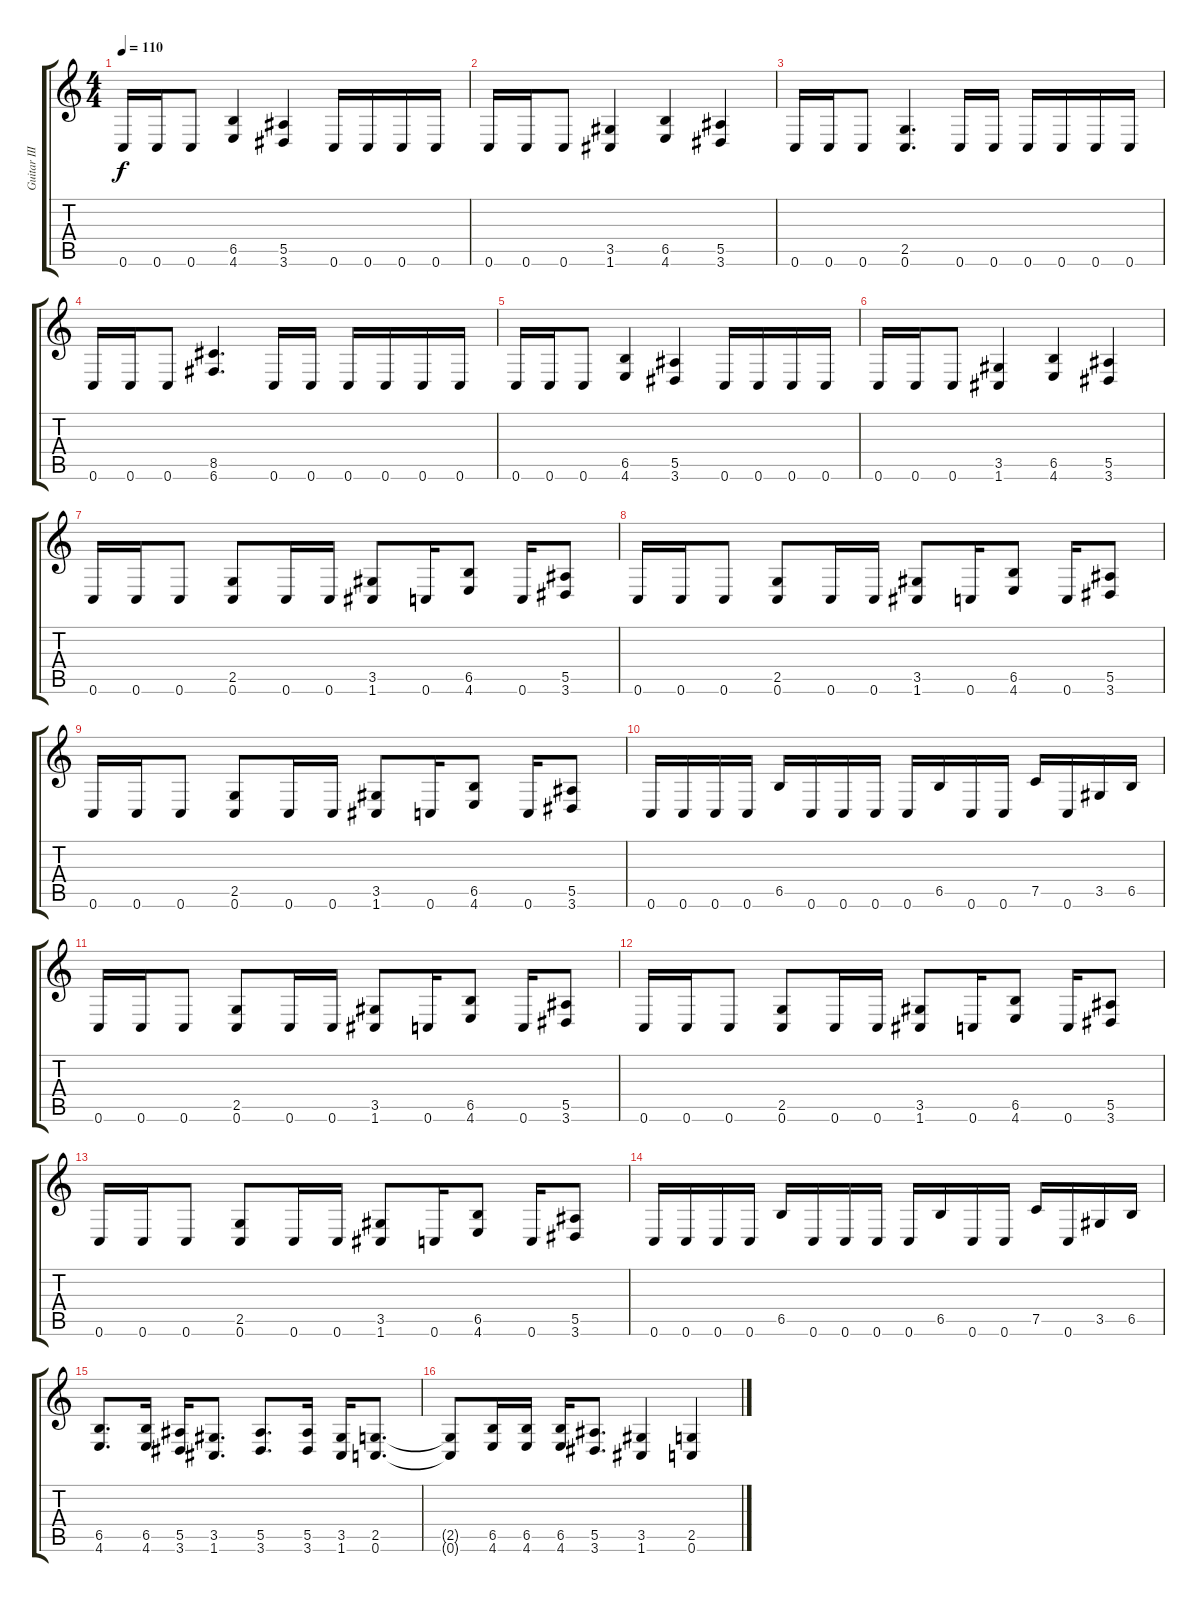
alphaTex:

\track ("Guitar III" "Guitar III") {instrument distortionguitar}
\staff {score tabs}
\tuning (C4 G3 Eb3 Bb2 F2 C2) {hide}
\ts (4 4)
\tempo 110
\clef g2
\ks c
0.6.16{dy f} 0.6.16 0.6.8 (6.5 4.6).4 (5.5 3.6).4 0.6.16 0.6.16 0.6.16 0.6.16 |
0.6.16 0.6.16 0.6.8 (3.5 1.6).4 (6.5 4.6).4 (5.5 3.6).4 |
0.6.16 0.6.16 0.6.8 (2.5 0.6).4{d} 0.6.16 0.6.16 0.6.16 0.6.16 0.6.16 0.6.16 |
0.6.16 0.6.16 0.6.8 (8.5 6.6).4{d} 0.6.16 0.6.16 0.6.16 0.6.16 0.6.16 0.6.16 |
0.6.16 0.6.16 0.6.8 (6.5 4.6).4 (5.5 3.6).4 0.6.16 0.6.16 0.6.16 0.6.16 |
0.6.16 0.6.16 0.6.8 (3.5 1.6).4 (6.5 4.6).4 (5.5 3.6).4 |
0.6.16 0.6.16 0.6.8 (2.5 0.6).8 0.6.16 0.6.16 (3.5 1.6).8 0.6.16 (6.5 4.6).8 0.6.16 (5.5 3.6).8 |
0.6.16 0.6.16 0.6.8 (2.5 0.6).8 0.6.16 0.6.16 (3.5 1.6).8 0.6.16 (6.5 4.6).8 0.6.16 (5.5 3.6).8 |
0.6.16 0.6.16 0.6.8 (2.5 0.6).8 0.6.16 0.6.16 (3.5 1.6).8 0.6.16 (6.5 4.6).8 0.6.16 (5.5 3.6).8 |
0.6.16 0.6.16 0.6.16 0.6.16 6.5.16 0.6.16 0.6.16 0.6.16 0.6.16 6.5.16 0.6.16 0.6.16 7.5.16 0.6.16 3.5.16 6.5.16 |
0.6.16 0.6.16 0.6.8 (2.5 0.6).8 0.6.16 0.6.16 (3.5 1.6).8 0.6.16 (6.5 4.6).8 0.6.16 (5.5 3.6).8 |
0.6.16 0.6.16 0.6.8 (2.5 0.6).8 0.6.16 0.6.16 (3.5 1.6).8 0.6.16 (6.5 4.6).8 0.6.16 (5.5 3.6).8 |
0.6.16 0.6.16 0.6.8 (2.5 0.6).8 0.6.16 0.6.16 (3.5 1.6).8 0.6.16 (6.5 4.6).8 0.6.16 (5.5 3.6).8 |
0.6.16 0.6.16 0.6.16 0.6.16 6.5.16 0.6.16 0.6.16 0.6.16 0.6.16 6.5.16 0.6.16 0.6.16 7.5.16 0.6.16 3.5.16 6.5.16 |
(6.5 4.6).8{d} (6.5 4.6).16 (5.5 3.6).16 (3.5 1.6).8{d} (5.5 3.6).8{d} (5.5 3.6).16 (3.5 1.6).16 (2.5 0.6).8{d} |
(2.5{t} 0.6{t}).8 (6.5 4.6).16 (6.5 4.6).16 (6.5 4.6).16 (5.5 3.6).8{d} (3.5 1.6).4 (2.5 0.6).4
